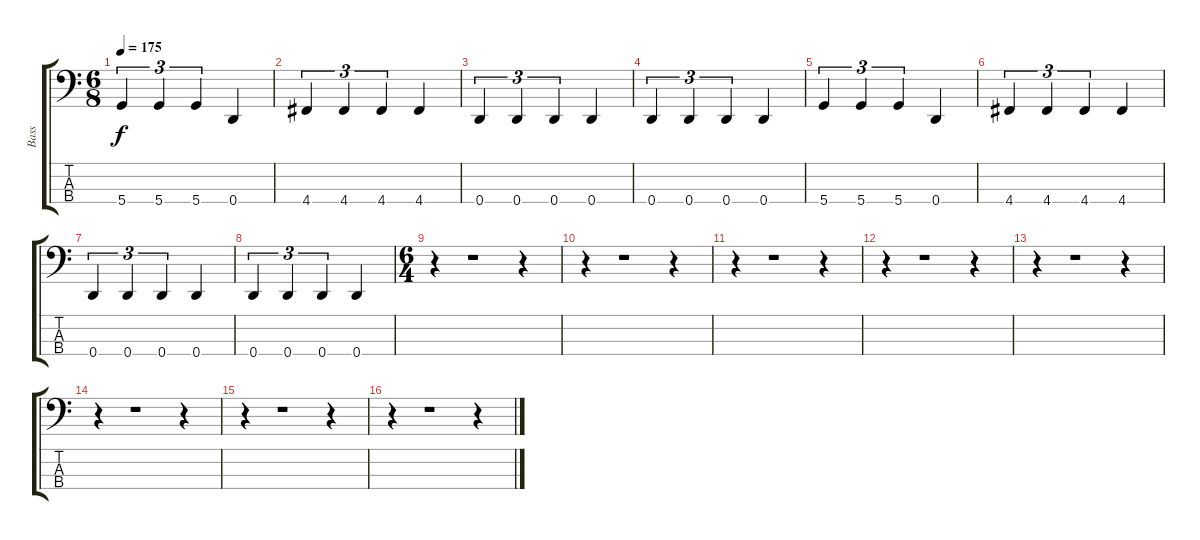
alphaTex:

\track ("Bass" "Bass") {instrument electricbassfinger}
\staff {score tabs}
\tuning (G2 D2 A1 D1) {hide}
\ts (6 8)
\tempo 175
\clef f4
\ks c
5.4.4{tu (3 2) dy f} 5.4.4{tu (3 2)} 5.4.4{tu (3 2)} 0.4.4 |
4.4.4{tu (3 2)} 4.4.4{tu (3 2)} 4.4.4{tu (3 2)} 4.4.4 |
0.4.4{tu (3 2)} 0.4.4{tu (3 2)} 0.4.4{tu (3 2)} 0.4.4 |
0.4.4{tu (3 2)} 0.4.4{tu (3 2)} 0.4.4{tu (3 2)} 0.4.4 |
5.4.4{tu (3 2)} 5.4.4{tu (3 2)} 5.4.4{tu (3 2)} 0.4.4 |
4.4.4{tu (3 2)} 4.4.4{tu (3 2)} 4.4.4{tu (3 2)} 4.4.4 |
0.4.4{tu (3 2)} 0.4.4{tu (3 2)} 0.4.4{tu (3 2)} 0.4.4 |
0.4.4{tu (3 2)} 0.4.4{tu (3 2)} 0.4.4{tu (3 2)} 0.4.4 |
\ts (6 4)
r.4 r.1 r.4 |
r.4 r.1 r.4 |
r.4 r.1 r.4 |
r.4 r.1 r.4 |
r.4 r.1 r.4 |
r.4 r.1 r.4 |
r.4 r.1 r.4 |
r.4 r.1 r.4
